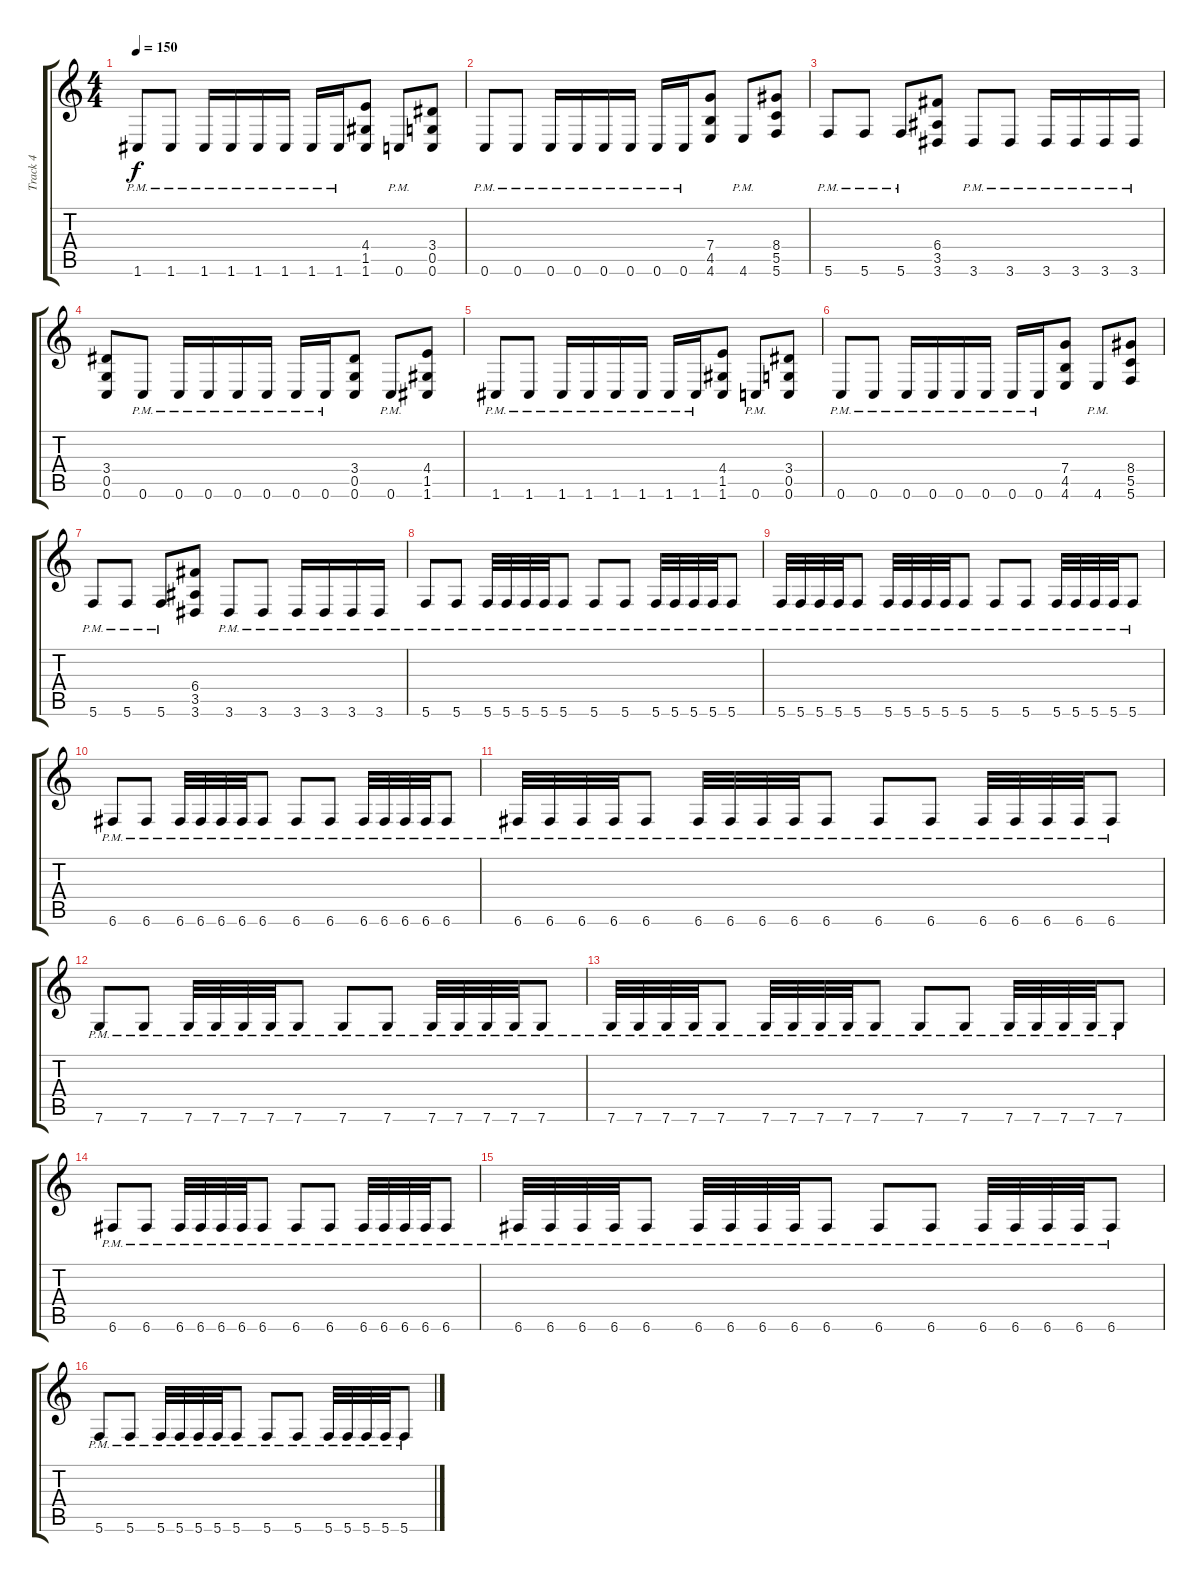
\track ("Track 4" "Track 4") {instrument distortionguitar}
\staff {score tabs}
\tuning (D4 A3 F3 C3 G2 C2) {hide}
\ts (4 4)
\tempo 150
\clef g2
\ks c
1.6{pm}.8{dy f} 1.6{pm}.8 1.6{pm}.16 1.6{pm}.16 1.6{pm}.16 1.6{pm}.16 1.6{pm}.16 1.6{pm}.16 (4.4 1.5 1.6).8 0.6{pm}.8 (3.4 0.5 0.6).8 |
0.6{pm}.8 0.6{pm}.8 0.6{pm}.16 0.6{pm}.16 0.6{pm}.16 0.6{pm}.16 0.6{pm}.16 0.6{pm}.16 (7.4 4.5 4.6).8 4.6{pm}.8 (8.4 5.5 5.6).8 |
5.6{pm}.8 5.6{pm}.8 5.6{pm}.8 (6.4 3.5 3.6).8 3.6{pm}.8 3.6{pm}.8 3.6{pm}.16 3.6{pm}.16 3.6{pm}.16 3.6{pm}.16 |
(3.4 0.5 0.6).8 0.6{pm}.8 0.6{pm}.16 0.6{pm}.16 0.6{pm}.16 0.6{pm}.16 0.6{pm}.16 0.6{pm}.16 (3.4 0.5 0.6).8 0.6{pm}.8 (4.4 1.5 1.6).8 |
1.6{pm}.8 1.6{pm}.8 1.6{pm}.16 1.6{pm}.16 1.6{pm}.16 1.6{pm}.16 1.6{pm}.16 1.6{pm}.16 (4.4 1.5 1.6).8 0.6{pm}.8 (3.4 0.5 0.6).8 |
0.6{pm}.8 0.6{pm}.8 0.6{pm}.16 0.6{pm}.16 0.6{pm}.16 0.6{pm}.16 0.6{pm}.16 0.6{pm}.16 (7.4 4.5 4.6).8 4.6{pm}.8 (8.4 5.5 5.6).8 |
5.6{pm}.8 5.6{pm}.8 5.6{pm}.8 (6.4 3.5 3.6).8 3.6{pm}.8 3.6{pm}.8 3.6{pm}.16 3.6{pm}.16 3.6{pm}.16 3.6{pm}.16 |
5.6{pm}.8 5.6{pm}.8 5.6{pm}.32 5.6{pm}.32 5.6{pm}.32 5.6{pm}.32 5.6{pm}.8 5.6{pm}.8 5.6{pm}.8 5.6{pm}.32 5.6{pm}.32 5.6{pm}.32 5.6{pm}.32 5.6{pm}.8 |
5.6{pm}.32 5.6{pm}.32 5.6{pm}.32 5.6{pm}.32 5.6{pm}.8 5.6{pm}.32 5.6{pm}.32 5.6{pm}.32 5.6{pm}.32 5.6{pm}.8 5.6{pm}.8 5.6{pm}.8 5.6{pm}.32 5.6{pm}.32 5.6{pm}.32 5.6{pm}.32 5.6{pm}.8 |
6.6{pm}.8 6.6{pm}.8 6.6{pm}.32 6.6{pm}.32 6.6{pm}.32 6.6{pm}.32 6.6{pm}.8 6.6{pm}.8 6.6{pm}.8 6.6{pm}.32 6.6{pm}.32 6.6{pm}.32 6.6{pm}.32 6.6{pm}.8 |
6.6{pm}.32 6.6{pm}.32 6.6{pm}.32 6.6{pm}.32 6.6{pm}.8 6.6{pm}.32 6.6{pm}.32 6.6{pm}.32 6.6{pm}.32 6.6{pm}.8 6.6{pm}.8 6.6{pm}.8 6.6{pm}.32 6.6{pm}.32 6.6{pm}.32 6.6{pm}.32 6.6{pm}.8 |
7.6{pm}.8 7.6{pm}.8 7.6{pm}.32 7.6{pm}.32 7.6{pm}.32 7.6{pm}.32 7.6{pm}.8 7.6{pm}.8 7.6{pm}.8 7.6{pm}.32 7.6{pm}.32 7.6{pm}.32 7.6{pm}.32 7.6{pm}.8 |
7.6{pm}.32 7.6{pm}.32 7.6{pm}.32 7.6{pm}.32 7.6{pm}.8 7.6{pm}.32 7.6{pm}.32 7.6{pm}.32 7.6{pm}.32 7.6{pm}.8 7.6{pm}.8 7.6{pm}.8 7.6{pm}.32 7.6{pm}.32 7.6{pm}.32 7.6{pm}.32 7.6{pm}.8 |
6.6{pm}.8 6.6{pm}.8 6.6{pm}.32 6.6{pm}.32 6.6{pm}.32 6.6{pm}.32 6.6{pm}.8 6.6{pm}.8 6.6{pm}.8 6.6{pm}.32 6.6{pm}.32 6.6{pm}.32 6.6{pm}.32 6.6{pm}.8 |
6.6{pm}.32 6.6{pm}.32 6.6{pm}.32 6.6{pm}.32 6.6{pm}.8 6.6{pm}.32 6.6{pm}.32 6.6{pm}.32 6.6{pm}.32 6.6{pm}.8 6.6{pm}.8 6.6{pm}.8 6.6{pm}.32 6.6{pm}.32 6.6{pm}.32 6.6{pm}.32 6.6{pm}.8 |
5.6{pm}.8 5.6{pm}.8 5.6{pm}.32 5.6{pm}.32 5.6{pm}.32 5.6{pm}.32 5.6{pm}.8 5.6{pm}.8 5.6{pm}.8 5.6{pm}.32 5.6{pm}.32 5.6{pm}.32 5.6{pm}.32 5.6{pm}.8
